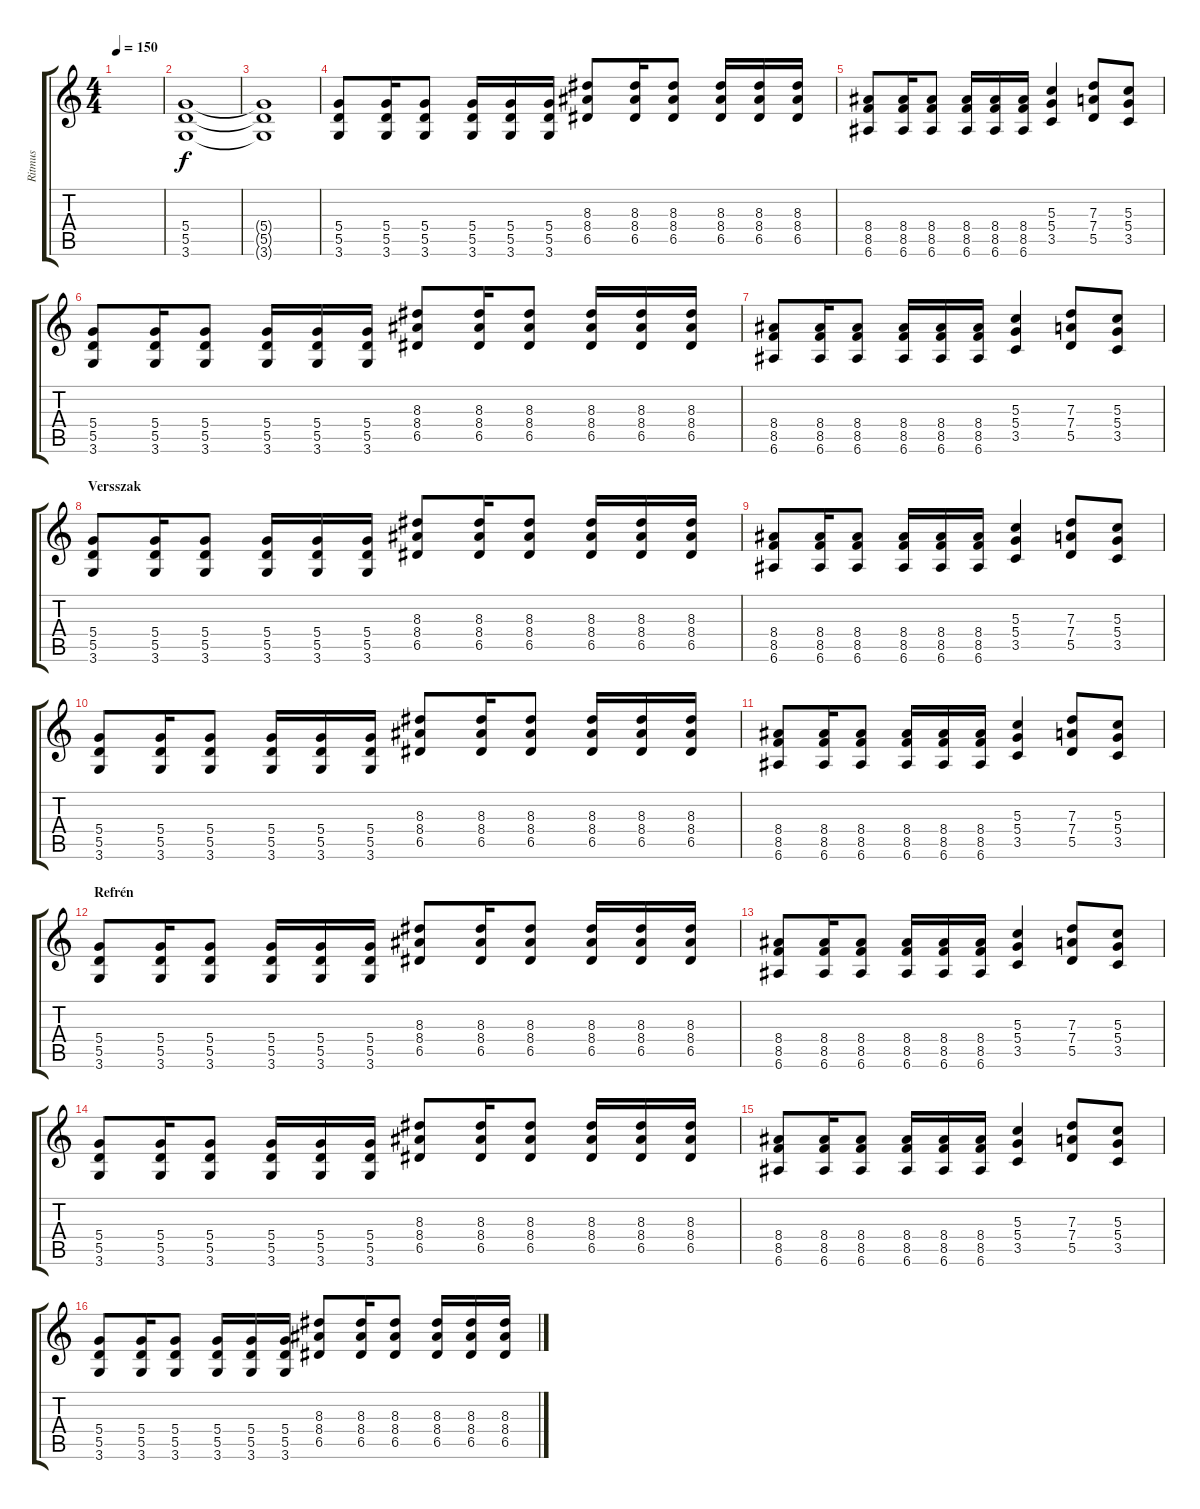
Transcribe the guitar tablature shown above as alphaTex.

\track ("Ritmus" "Ritmus") {instrument distortionguitar}
\staff {score tabs}
\tuning (E4 B3 G3 D3 A2 E2) {hide}
\ts (4 4)
\tempo 150
\clef g2
\ks c
|
(5.4 5.5 3.6).1 |
(5.4{t} 5.5{t} 3.6{t}).1 |
(5.4 5.5 3.6).8 (5.4 5.5 3.6).16 (5.4 5.5 3.6).8 (5.4 5.5 3.6).16 (5.4 5.5 3.6).16 (5.4 5.5 3.6).16 (8.3 8.4 6.5).8 (8.3 8.4 6.5).16 (8.3 8.4 6.5).8 (8.3 8.4 6.5).16 (8.3 8.4 6.5).16 (8.3 8.4 6.5).16 |
(8.4 8.5 6.6).8 (8.4 8.5 6.6).16 (8.4 8.5 6.6).8 (8.4 8.5 6.6).16 (8.4 8.5 6.6).16 (8.4 8.5 6.6).16 (5.3 5.4 3.5).4 (7.3 7.4 5.5).8 (5.3 5.4 3.5).8 |
(5.4 5.5 3.6).8 (5.4 5.5 3.6).16 (5.4 5.5 3.6).8 (5.4 5.5 3.6).16 (5.4 5.5 3.6).16 (5.4 5.5 3.6).16 (8.3 8.4 6.5).8 (8.3 8.4 6.5).16 (8.3 8.4 6.5).8 (8.3 8.4 6.5).16 (8.3 8.4 6.5).16 (8.3 8.4 6.5).16 |
(8.4 8.5 6.6).8 (8.4 8.5 6.6).16 (8.4 8.5 6.6).8 (8.4 8.5 6.6).16 (8.4 8.5 6.6).16 (8.4 8.5 6.6).16 (5.3 5.4 3.5).4 (7.3 7.4 5.5).8 (5.3 5.4 3.5).8 |
\section ("" "Versszak")
(5.4 5.5 3.6).8 (5.4 5.5 3.6).16 (5.4 5.5 3.6).8 (5.4 5.5 3.6).16 (5.4 5.5 3.6).16 (5.4 5.5 3.6).16 (8.3 8.4 6.5).8 (8.3 8.4 6.5).16 (8.3 8.4 6.5).8 (8.3 8.4 6.5).16 (8.3 8.4 6.5).16 (8.3 8.4 6.5).16 |
(8.4 8.5 6.6).8 (8.4 8.5 6.6).16 (8.4 8.5 6.6).8 (8.4 8.5 6.6).16 (8.4 8.5 6.6).16 (8.4 8.5 6.6).16 (5.3 5.4 3.5).4 (7.3 7.4 5.5).8 (5.3 5.4 3.5).8 |
(5.4 5.5 3.6).8 (5.4 5.5 3.6).16 (5.4 5.5 3.6).8 (5.4 5.5 3.6).16 (5.4 5.5 3.6).16 (5.4 5.5 3.6).16 (8.3 8.4 6.5).8 (8.3 8.4 6.5).16 (8.3 8.4 6.5).8 (8.3 8.4 6.5).16 (8.3 8.4 6.5).16 (8.3 8.4 6.5).16 |
(8.4 8.5 6.6).8 (8.4 8.5 6.6).16 (8.4 8.5 6.6).8 (8.4 8.5 6.6).16 (8.4 8.5 6.6).16 (8.4 8.5 6.6).16 (5.3 5.4 3.5).4 (7.3 7.4 5.5).8 (5.3 5.4 3.5).8 |
\section ("" "Refrén")
(5.4 5.5 3.6).8 (5.4 5.5 3.6).16 (5.4 5.5 3.6).8 (5.4 5.5 3.6).16 (5.4 5.5 3.6).16 (5.4 5.5 3.6).16 (8.3 8.4 6.5).8 (8.3 8.4 6.5).16 (8.3 8.4 6.5).8 (8.3 8.4 6.5).16 (8.3 8.4 6.5).16 (8.3 8.4 6.5).16 |
(8.4 8.5 6.6).8 (8.4 8.5 6.6).16 (8.4 8.5 6.6).8 (8.4 8.5 6.6).16 (8.4 8.5 6.6).16 (8.4 8.5 6.6).16 (5.3 5.4 3.5).4 (7.3 7.4 5.5).8 (5.3 5.4 3.5).8 |
(5.4 5.5 3.6).8 (5.4 5.5 3.6).16 (5.4 5.5 3.6).8 (5.4 5.5 3.6).16 (5.4 5.5 3.6).16 (5.4 5.5 3.6).16 (8.3 8.4 6.5).8 (8.3 8.4 6.5).16 (8.3 8.4 6.5).8 (8.3 8.4 6.5).16 (8.3 8.4 6.5).16 (8.3 8.4 6.5).16 |
(8.4 8.5 6.6).8 (8.4 8.5 6.6).16 (8.4 8.5 6.6).8 (8.4 8.5 6.6).16 (8.4 8.5 6.6).16 (8.4 8.5 6.6).16 (5.3 5.4 3.5).4 (7.3 7.4 5.5).8 (5.3 5.4 3.5).8 |
(5.4 5.5 3.6).8 (5.4 5.5 3.6).16 (5.4 5.5 3.6).8 (5.4 5.5 3.6).16 (5.4 5.5 3.6).16 (5.4 5.5 3.6).16 (8.3 8.4 6.5).8 (8.3 8.4 6.5).16 (8.3 8.4 6.5).8 (8.3 8.4 6.5).16 (8.3 8.4 6.5).16 (8.3 8.4 6.5).16
